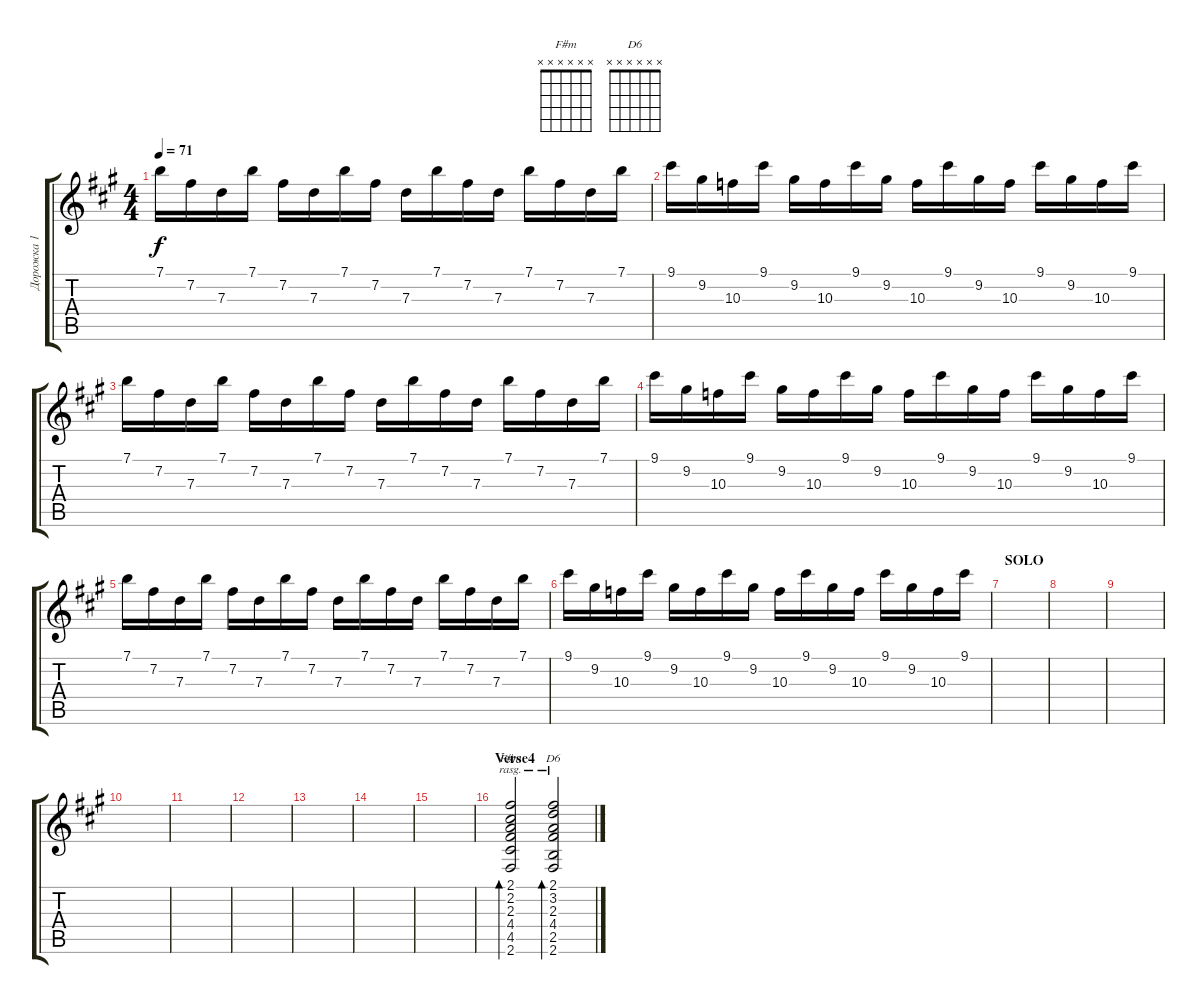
\track ("Дорожка 1" "Дорожка 1") {instrument acousticguitarnylon}
\staff {score tabs}
\tuning (E4 B3 G3 D3 A2 E2) {hide}
\chord ("F#m" x x x x x x)
\chord ("D6" x x x x x x)
\ts (4 4)
\tempo 71
\clef g2
\ks f#minor
7.1.16{dy f} 7.2.16 7.3.16 7.1.16 7.2.16 7.3.16 7.1.16 7.2.16 7.3.16 7.1.16 7.2.16 7.3.16 7.1.16 7.2.16 7.3.16 7.1.16 |
9.1.16 9.2.16 10.3.16 9.1.16 9.2.16 10.3.16 9.1.16 9.2.16 10.3.16 9.1.16 9.2.16 10.3.16 9.1.16 9.2.16 10.3.16 9.1.16 |
7.1.16 7.2.16 7.3.16 7.1.16 7.2.16 7.3.16 7.1.16 7.2.16 7.3.16 7.1.16 7.2.16 7.3.16 7.1.16 7.2.16 7.3.16 7.1.16 |
9.1.16 9.2.16 10.3.16 9.1.16 9.2.16 10.3.16 9.1.16 9.2.16 10.3.16 9.1.16 9.2.16 10.3.16 9.1.16 9.2.16 10.3.16 9.1.16 |
7.1.16 7.2.16 7.3.16 7.1.16 7.2.16 7.3.16 7.1.16 7.2.16 7.3.16 7.1.16 7.2.16 7.3.16 7.1.16 7.2.16 7.3.16 7.1.16 |
9.1.16 9.2.16 10.3.16 9.1.16 9.2.16 10.3.16 9.1.16 9.2.16 10.3.16 9.1.16 9.2.16 10.3.16 9.1.16 9.2.16 10.3.16 9.1.16 |
\section ("" "SOLO")
|
|
|
|
|
|
|
|
|
\section ("" "Verse4")
(2.1 2.2 2.3 4.4 4.5 2.6).2{bd 120 ch "F#m" rasg ii} (2.1 3.2 2.3 4.4 2.5 2.6).2{bd 120 ch "D6" rasg ii}
